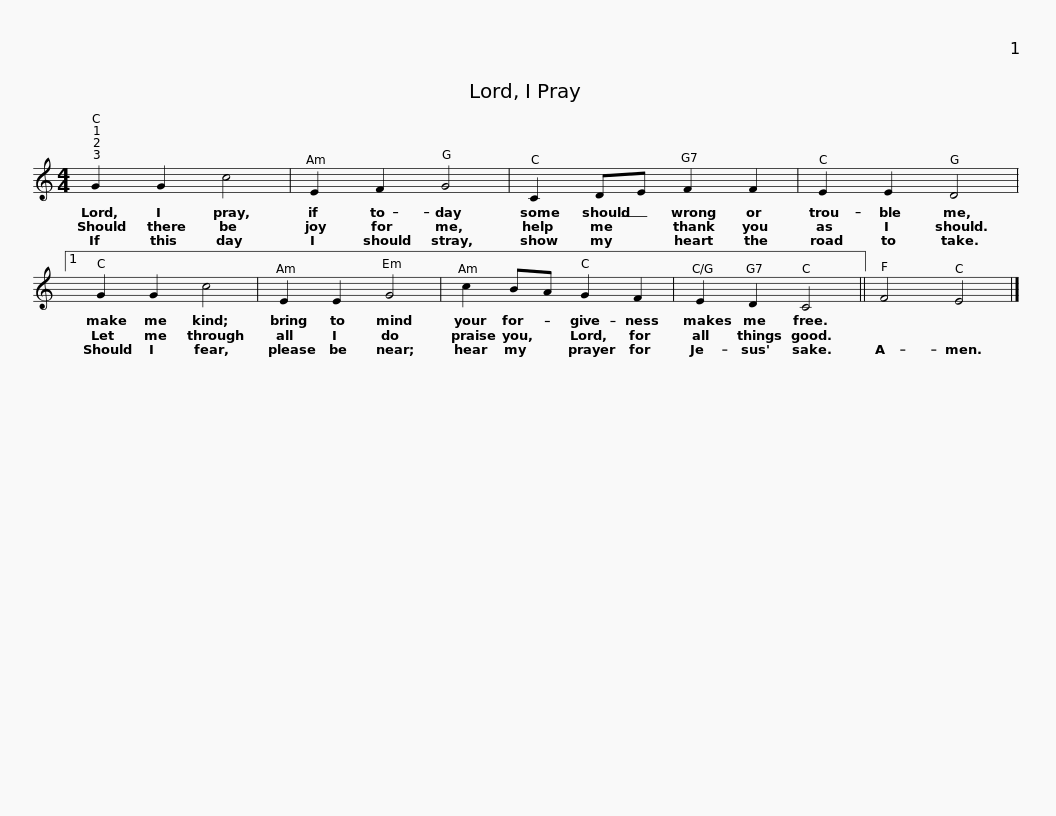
X:1
L:1/8
M:4/4
I:linebreak $
K:C
V:1 treble
V:1
 G2 G2 c4 | E2 F2 G4 | C2 DE F2 F2 | E2 E2 D4 |1$ G2 G2 c4 | %5
 E2 E2 G4 | c2 BA G2 F2 | E2 D2 C4 || F4 E4 |] %9
